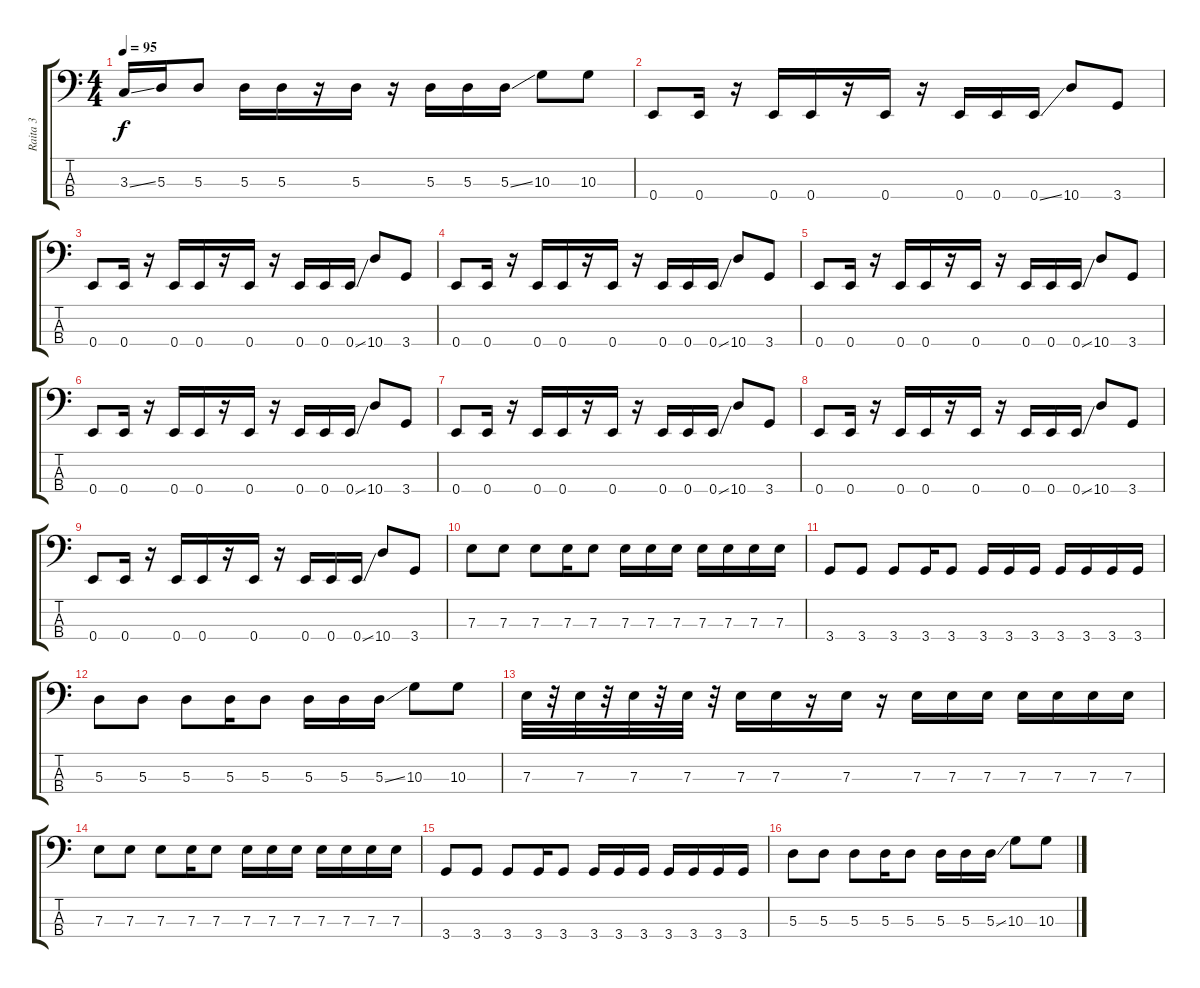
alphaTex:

\track ("Raita 3" "Raita 3") {instrument slapbass2}
\staff {score tabs}
\tuning (G2 D2 A1 E1) {hide}
\ts (4 4)
\tempo 95
\clef f4
\ks c
3.3{ss}.16{dy f} 5.3.16 5.3.8 5.3.16 5.3.16 r.16 5.3.16 r.16 5.3.16 5.3.16 5.3{ss}.16 10.3.8 10.3.8 |
0.4.8 0.4.16 r.16 0.4.16 0.4.16 r.16 0.4.16 r.16 0.4.16 0.4.16 0.4{ss}.16 10.4.8 3.4.8 |
0.4.8 0.4.16 r.16 0.4.16 0.4.16 r.16 0.4.16 r.16 0.4.16 0.4.16 0.4{ss}.16 10.4.8 3.4.8 |
0.4.8 0.4.16 r.16 0.4.16 0.4.16 r.16 0.4.16 r.16 0.4.16 0.4.16 0.4{ss}.16 10.4.8 3.4.8 |
0.4.8 0.4.16 r.16 0.4.16 0.4.16 r.16 0.4.16 r.16 0.4.16 0.4.16 0.4{ss}.16 10.4.8 3.4.8 |
0.4.8 0.4.16 r.16 0.4.16 0.4.16 r.16 0.4.16 r.16 0.4.16 0.4.16 0.4{ss}.16 10.4.8 3.4.8 |
0.4.8 0.4.16 r.16 0.4.16 0.4.16 r.16 0.4.16 r.16 0.4.16 0.4.16 0.4{ss}.16 10.4.8 3.4.8 |
0.4.8 0.4.16 r.16 0.4.16 0.4.16 r.16 0.4.16 r.16 0.4.16 0.4.16 0.4{ss}.16 10.4.8 3.4.8 |
0.4.8 0.4.16 r.16 0.4.16 0.4.16 r.16 0.4.16 r.16 0.4.16 0.4.16 0.4{ss}.16 10.4.8 3.4.8 |
7.3.8 7.3.8 7.3.8 7.3.16 7.3.8 7.3.16 7.3.16 7.3.16 7.3.16 7.3.16 7.3.16 7.3.16 |
3.4.8 3.4.8 3.4.8 3.4.16 3.4.8 3.4.16 3.4.16 3.4.16 3.4.16 3.4.16 3.4.16 3.4.16 |
5.3.8 5.3.8 5.3.8 5.3.16 5.3.8 5.3.16 5.3.16 5.3{ss}.16 10.3.8 10.3.8 |
7.3.32 r.32 7.3.32 r.32 7.3.32 r.32 7.3.32 r.32 7.3.16 7.3.16 r.16 7.3.16 r.16 7.3.16 7.3.16 7.3.16 7.3.16 7.3.16 7.3.16 7.3.16 |
7.3.8 7.3.8 7.3.8 7.3.16 7.3.8 7.3.16 7.3.16 7.3.16 7.3.16 7.3.16 7.3.16 7.3.16 |
3.4.8 3.4.8 3.4.8 3.4.16 3.4.8 3.4.16 3.4.16 3.4.16 3.4.16 3.4.16 3.4.16 3.4.16 |
5.3.8 5.3.8 5.3.8 5.3.16 5.3.8 5.3.16 5.3.16 5.3{ss}.16 10.3.8 10.3.8
